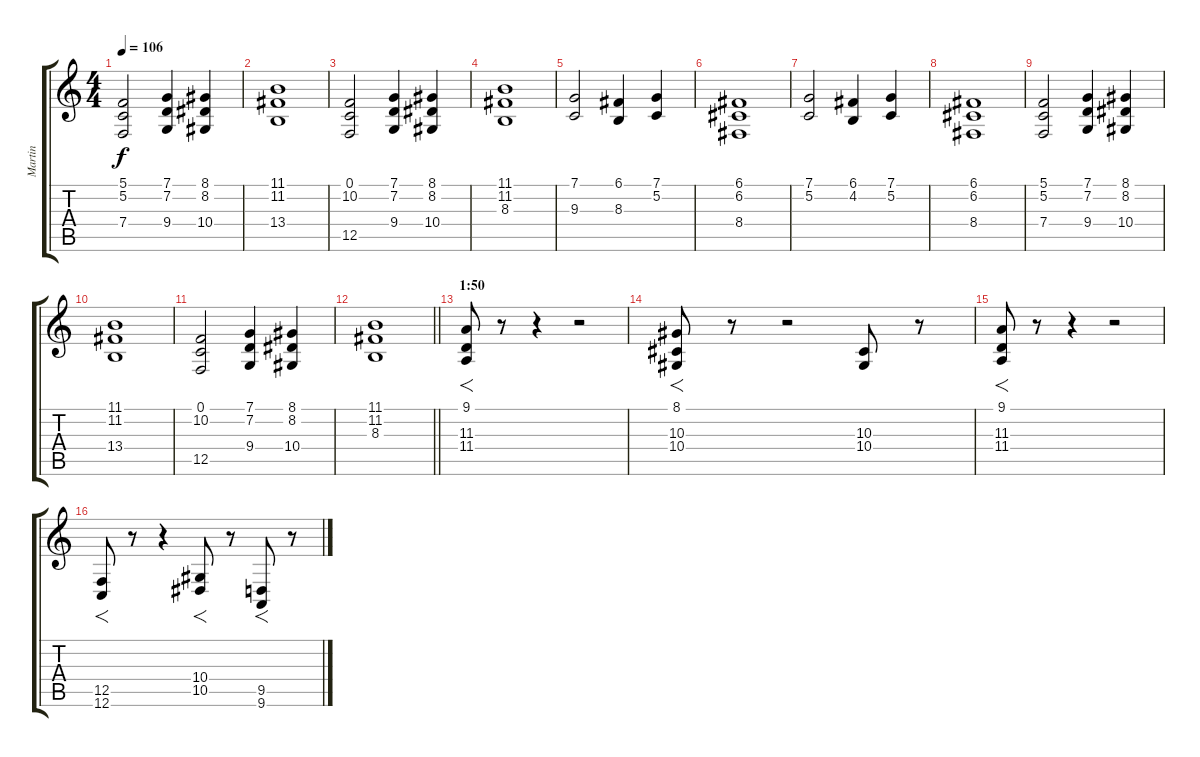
\track ("Martin" "Martin") {instrument choiraahs}
\staff {score tabs}
\tuning (C4 G3 Eb3 Bb2 F2 C2) {hide}
\ts (4 4)
\tempo 106
\clef g2
\ks c
(5.1 5.2 7.4).2{dy f} (7.1 7.2 9.4).4 (8.1 8.2 10.4).4 |
(11.1 11.2 13.4).1 |
(0.1 10.2 12.5).2 (7.1 7.2 9.4).4 (8.1 8.2 10.4).4 |
(11.1 11.2 8.3).1 |
(7.1 9.3).2 (6.1 8.3).4 (7.1 5.2).4 |
(6.1 6.2 8.4).1 |
(7.1 5.2).2 (6.1 4.2).4 (7.1 5.2).4 |
(6.1 6.2 8.4).1 |
(5.1 5.2 7.4).2 (7.1 7.2 9.4).4 (8.1 8.2 10.4).4 |
(11.1 11.2 13.4).1 |
(0.1 10.2 12.5).2 (7.1 7.2 9.4).4 (8.1 8.2 10.4).4 |
\barLineRight lightlight
(11.1 11.2 8.3).1 |
\section ("" "1:50")
(9.1 11.3 11.4).8{f} r.8 r.4 r.2 |
(8.1 10.3 10.4).8{f} r.8 r.2 (10.3 10.4).8 r.8 |
(9.1 11.3 11.4).8{f} r.8 r.4 r.2 |
(12.5 12.6).8{f} r.8 r.4 (10.4 10.5).8{f} r.8 (9.5 9.6).8{f} r.8
